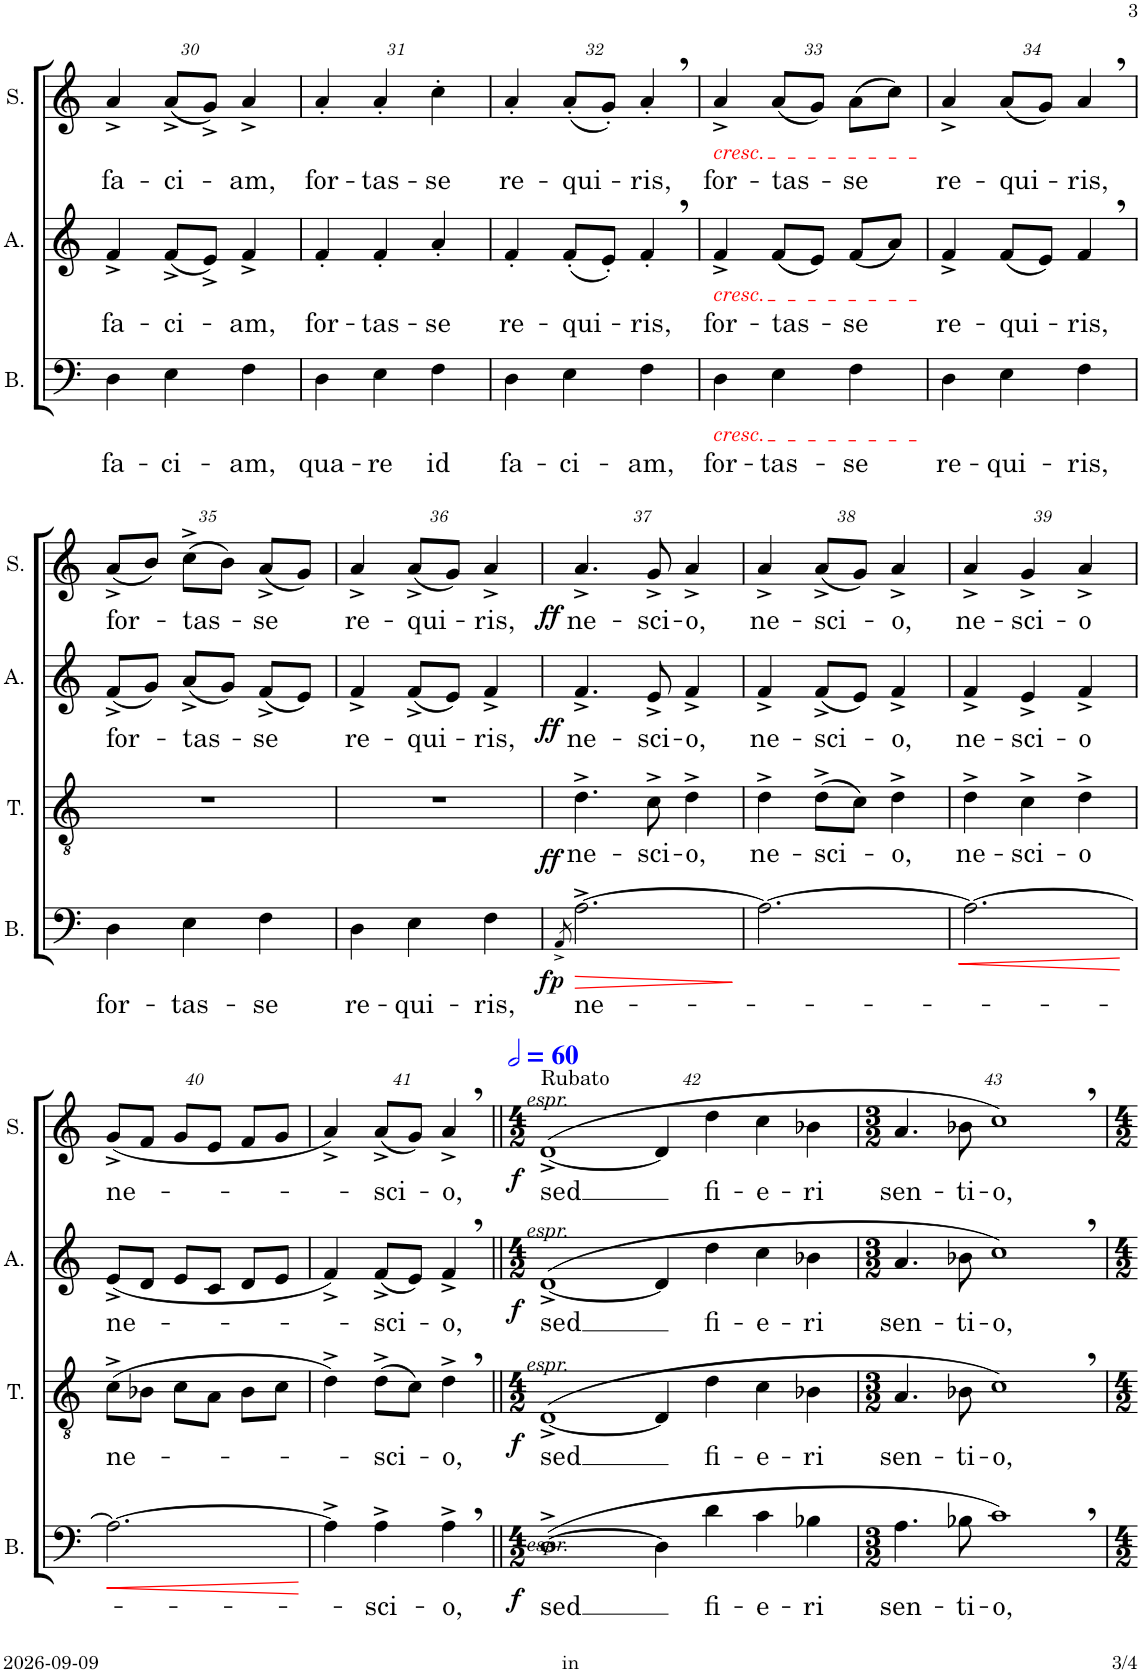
**kern	**text	**dynam	**kern	**text	**dynam	**kern	**text	**dynam	**kern	**text	**dynam
*part4	*part4	*part4	*part3	*part3	*part3	*part2	*part2	*part2	*part1	*part1	*part1
*staff4	*staff4	*staff4	*staff3	*staff3	*staff3	*staff2	*staff2	*staff2	*staff1	*staff1	*staff1
*I"Bass	*	*	*I"Tenor	*	*	*I"Alto	*	*	*I"Soprano	*	*
*I'B.	*	*	*I'T.	*	*	*I'A.	*	*	*I'S.	*	*
!!LO:PB:g=z
*clefF4	*	*	*clefGv2	*	*	*clefG2	*	*	*clefG2	*	*
*k[]	*	*	*k[]	*	*	*k[]	*	*	*k[]	*	*
*M3/4	*	*	*M3/4	*	*	*M3/4	*	*	*M3/4	*	*
=30	=30	=30	=30	=30	=30	=30	=30	=30	=30	=30	=30
!	!LO:LY:b	!	!	!	!	!	!LO:LY:b	!	!	!LO:LY:b	!
4D\	fa-	.	2.r	.	.	4f^/	fa-	.	4a^/	fa-	.
!	!LO:LY:b	!	!	!	!	!	!LO:LY:b	!	!	!LO:LY:b	!
4E\	-ci-	.	.	.	.	(8f^/L	-ci-	.	(8a^/L	-ci-	.
.	.	.	.	.	.	8e^/J)	.	.	8g^/J)	.	.
!	!LO:LY:b	!	!	!	!	!	!LO:LY:b	!	!	!LO:LY:b	!
4F\	-am,	.	.	.	.	4f^/	-am,	.	4a^/	-am,	.
=31	=31	=31	=31	=31	=31	=31	=31	=31	=31	=31	=31
!	!LO:LY:b	!	!	!	!	!	!LO:LY:b	!	!	!LO:LY:b	!
4D\	qua-	.	2.r	.	.	4f'/	for-	.	4a'/	for-	.
!	!LO:LY:b	!	!	!	!	!	!LO:LY:b	!	!	!LO:LY:b	!
4E\	-re	.	.	.	.	4f'/	-tas-	.	4a'/	-tas-	.
!	!LO:LY:b	!	!	!	!	!	!LO:LY:b	!	!	!LO:LY:b	!
4F\	id	.	.	.	.	4a'/	-se	.	4cc'\	-se	.
=32	=32	=32	=32	=32	=32	=32	=32	=32	=32	=32	=32
!	!LO:LY:b	!	!	!	!	!	!LO:LY:b	!	!	!LO:LY:b	!
4D\	fa-	.	2.r	.	.	4f'/	re-	.	4a'/	re-	.
!	!LO:LY:b	!	!	!	!	!	!LO:LY:b	!	!	!LO:LY:b	!
4E\	-ci-	.	.	.	.	(8f'/L	-qui-	.	(8a'/L	-qui-	.
.	.	.	.	.	.	8e'/J)	.	.	8g'/J)	.	.
!	!LO:LY:b	!	!	!	!	!	!LO:LY:b	!	!	!LO:LY:b	!
4F\	-am,	.	.	.	.	4f',/	-ris,	.	4a',/	-ris,	.
=33	=33	=33	=33	=33	=33	=33	=33	=33	=33	=33	=33
!	!	!	!	!	!	!	!	!	!LO:TX:b:i:color=#FF0000:t=cresc.	!	!
!	!	!	!	!	!	!LO:TX:b:i:color=#FF0000:t=cresc.	!	!	!	!	!
!LO:TX:b:i:color=#FF0000:t=cresc.	!	!	!	!	!	!	!	!	!	!	!
!	!LO:LY:b	!	!	!	!	!	!LO:LY:b	!	!	!LO:LY:b	!
4D\	for-	.	2.r	.	.	4f^/	for-	.	4a^/	for-	.
!	!LO:LY:b	!	!	!	!	!	!LO:LY:b	!	!	!LO:LY:b	!
4E\	-tas-	.	.	.	.	(8f/L	-tas-	.	(8a/L	-tas-	.
.	.	.	.	.	.	8e/J)	.	.	8g/J)	.	.
!	!LO:LY:b	!	!	!	!	!	!LO:LY:b	!	!	!LO:LY:b	!
4F\	-se	.	.	.	.	(8f/L	-se	.	(8a\L	-se	.
.	.	.	.	.	.	8a/J)	.	.	8cc\J)	.	.
=34	=34	=34	=34	=34	=34	=34	=34	=34	=34	=34	=34
!	!LO:LY:b	!	!	!	!	!	!LO:LY:b	!	!	!LO:LY:b	!
4D\	re-	.	2.r	.	.	4f^/	re-	.	4a^/	re-	.
!	!LO:LY:b	!	!	!	!	!	!LO:LY:b	!	!	!LO:LY:b	!
4E\	-qui-	.	.	.	.	(8f/L	-qui-	.	(8a/L	-qui-	.
.	.	.	.	.	.	8e/J)	.	.	8g/J)	.	.
!	!LO:LY:b	!	!	!	!	!	!LO:LY:b	!	!	!LO:LY:b	!
4F\	-ris,	.	.	.	.	4f,/	-ris,	.	4a,/	-ris,	.
!!LO:LB:g=z
=35	=35	=35	=35	=35	=35	=35	=35	=35	=35	=35	=35
!	!LO:LY:b	!	!	!	!	!	!LO:LY:b	!	!	!LO:LY:b	!
4D\	for-	.	2.r	.	.	(8f^/L	for-	.	(8a^/L	for-	.
.	.	.	.	.	.	8g/J)	.	.	8b/J)	.	.
!	!LO:LY:b	!	!	!	!	!	!LO:LY:b	!	!	!LO:LY:b	!
4E\	-tas-	.	.	.	.	(8a^/L	-tas-	.	(8cc^\L	-tas-	.
.	.	.	.	.	.	8g/J)	.	.	8b\J)	.	.
!	!LO:LY:b	!	!	!	!	!	!LO:LY:b	!	!	!LO:LY:b	!
4F\	-se	.	.	.	.	(8f^/L	-se	.	(8a^/L	-se	.
.	.	.	.	.	.	8e/J)	.	.	8g/J)	.	.
=36	=36	=36	=36	=36	=36	=36	=36	=36	=36	=36	=36
!	!LO:LY:b	!	!	!	!	!	!LO:LY:b	!	!	!LO:LY:b	!
4D\	re-	.	2.r	.	.	4f^/	re-	.	4a^/	re-	.
!	!LO:LY:b	!	!	!	!	!	!LO:LY:b	!	!	!LO:LY:b	!
4E\	-qui-	.	.	.	.	(8f^/L	-qui-	.	(8a^/L	-qui-	.
.	.	.	.	.	.	8e/J)	.	.	8g/J)	.	.
!	!LO:LY:b	!	!	!	!	!	!LO:LY:b	!	!	!LO:LY:b	!
4F\	-ris,	.	.	.	.	4f^/	-ris,	.	4a^/	-ris,	.
=37	=37	=37	=37	=37	=37	=37	=37	=37	=37	=37	=37
8qAA^/	.	.	.	.	.	.	.	.	.	.	.
!	!LO:LY:b	!LO:DY:b	!	!LO:LY:b	!LO:DY:b	!	!LO:LY:b	!LO:DY:b	!	!LO:LY:b	!LO:DY:b
[2.A^\	ne-	fp	4.d^\	ne-	ff	4.f^/	ne-	ff	4.a^/	ne-	ff
!	!	!	!	!LO:LY:b	!	!	!LO:LY:b	!	!	!LO:LY:b	!
.	.	.	8c^\	-sci-	.	8e^/	-sci-	.	8g^/	-sci-	.
!	!	!	!	!LO:LY:b	!	!	!LO:LY:b	!	!	!LO:LY:b	!
.	.	.	4d^\	-o,	.	4f^/	-o,	.	4a^/	-o,	.
=38	=38	=38	=38	=38	=38	=38	=38	=38	=38	=38	=38
!	!	!	!	!LO:LY:b	!	!	!LO:LY:b	!	!	!LO:LY:b	!
2.A\_	.	.	4d^\	ne-	.	4f^/	ne-	.	4a^/	ne-	.
!	!	!	!	!LO:LY:b	!	!	!LO:LY:b	!	!	!LO:LY:b	!
.	.	.	(8d^\L	-sci-	.	(8f^/L	-sci-	.	(8a^/L	-sci-	.
.	.	.	8c\J)	.	.	8e/J)	.	.	8g/J)	.	.
!	!	!	!	!LO:LY:b	!	!	!LO:LY:b	!	!	!LO:LY:b	!
.	.	.	4d^\	-o,	.	4f^/	-o,	.	4a^/	-o,	.
=39	=39	=39	=39	=39	=39	=39	=39	=39	=39	=39	=39
!	!	!LO:HP:b	!	!LO:LY:b	!	!	!LO:LY:b	!	!	!LO:LY:b	!
2.A\_	.	<	4d^\	ne-	.	4f^/	ne-	.	4a^/	ne-	.
!	!	!	!	!LO:LY:b	!	!	!LO:LY:b	!	!	!LO:LY:b	!
.	.	.	4c^\	-sci-	.	4e^/	-sci-	.	4g^/	-sci-	.
!	!	!	!	!LO:LY:b	!	!	!LO:LY:b	!	!	!LO:LY:b	!
.	.	.	4d^\	-o	.	4f^/	-o	.	4a^/	-o	.
.	.	[	.	.	.	.	.	.	.	.	.
!!LO:LB:g=z
=40	=40	=40	=40	=40	=40	=40	=40	=40	=40	=40	=40
!	!	!LO:HP:b	!	!LO:LY:b	!	!	!LO:LY:b	!	!	!LO:LY:b	!
2.A\_	.	<	(8c^\L	ne-	.	(8e^/L	ne-	.	(8g^/L	ne-	.
.	.	.	8B-X\J	.	.	8d/J	.	.	8f/J	.	.
.	.	.	8c\L	.	.	8e/L	.	.	8g/L	.	.
.	.	.	8A\J	.	.	8c/J	.	.	8e/J	.	.
.	.	.	8B-\L	.	.	8d/L	.	.	8f/L	.	.
.	.	.	8c\J	.	.	8e/J	.	.	8g/J	.	.
.	.	[	.	.	.	.	.	.	.	.	.
=41	=41	=41	=41	=41	=41	=41	=41	=41	=41	=41	=41
4A^\]	.	.	4d^\)	.	.	4f^/)	.	.	4a^/)	.	.
!	!LO:LY:b	!	!	!LO:LY:b	!	!	!LO:LY:b	!	!	!LO:LY:b	!
4A^\	-sci-	.	(8d^\L	-sci-	.	(8f^/L	-sci-	.	(8a^/L	-sci-	.
.	.	.	8c\J)	.	.	8e/J)	.	.	8g/J)	.	.
!	!LO:LY:b	!	!	!LO:LY:b	!	!	!LO:LY:b	!	!	!LO:LY:b	!
4A^,\	-o,	.	4d^,\	-o,	.	4f^,/	-o,	.	4a^,/	-o,	.
=42||	=42||	=42||	=42||	=42||	=42||	=42||	=42||	=42||	=42||	=42||	=42||
*M4/2	*	*	*M4/2	*	*	*M4/2	*	*	*M4/2	*	*
*	*	*	*	*	*	*	*	*	*MM120	*	*
!	!	!	!	!	!	!	!	!	!LO:TX:a:t=Rubato	!	!
!	!	!	!	!	!	!	!	!	!LO:TX:b:i:t=espr.	!	!
!	!	!	!	!	!	!LO:TX:b:i:t=espr.	!	!	!	!	!
!	!	!	!LO:TX:b:i:t=espr.	!	!	!	!	!	!	!	!
!LO:TX:b:i:t=espr.	!	!	!	!	!	!	!	!	!	!	!
!	!LO:LY:b	!LO:DY:b	!	!LO:LY:b	!LO:DY:b	!	!LO:LY:b	!LO:DY:b	!	!LO:LY:b	!LO:DY:b
([1D^	sed	f	([1D^	sed	f	([1d^	sed	f	([1d^	sed	f
4D\]	.	.	4D/]	.	.	4d/]	.	.	4d/]	.	.
!	!LO:LY:b	!	!	!LO:LY:b	!	!	!LO:LY:b	!	!	!LO:LY:b	!
4d\	fi-	.	4d\	fi-	.	4dd\	fi-	.	4dd\	fi-	.
!	!LO:LY:b	!	!	!LO:LY:b	!	!	!LO:LY:b	!	!	!LO:LY:b	!
4c\	-e-	.	4c\	-e-	.	4cc\	-e-	.	4cc\	-e-	.
!	!LO:LY:b	!	!	!LO:LY:b	!	!	!LO:LY:b	!	!	!LO:LY:b	!
4B-X\	-ri	.	4B-X\	-ri	.	4b-X\	-ri	.	4b-X\	-ri	.
=43	=43	=43	=43	=43	=43	=43	=43	=43	=43	=43	=43
*M3/2	*	*	*M3/2	*	*	*M3/2	*	*	*M3/2	*	*
!	!LO:LY:b	!	!	!LO:LY:b	!	!	!LO:LY:b	!	!	!LO:LY:b	!
4.A\	sen-	.	4.A/	sen-	.	4.a/	sen-	.	4.a/	sen-	.
!	!LO:LY:b	!	!	!LO:LY:b	!	!	!LO:LY:b	!	!	!LO:LY:b	!
8B-X\	-ti-	.	8B-X\	-ti-	.	8b-X\	-ti-	.	8b-X\	-ti-	.
!	!LO:LY:b	!	!	!LO:LY:b	!	!	!LO:LY:b	!	!	!LO:LY:b	!
1c,)	-o,	.	1c,)	-o,	.	1cc,)	-o,	.	1cc,)	-o,	.
=	=	=	=	=	=	=	=	=	=	=	=
*-	*-	*-	*-	*-	*-	*-	*-	*-	*-	*-	*-
